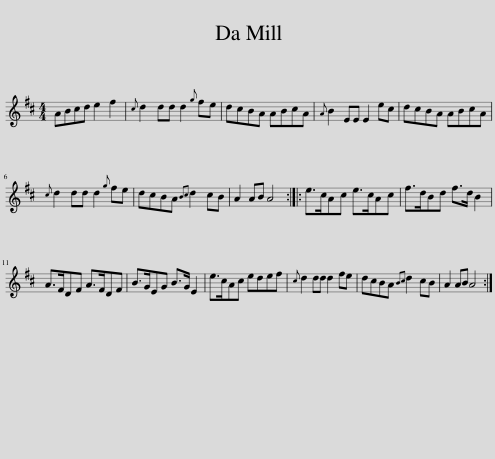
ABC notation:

X:1
L:1/8
M:4/4
I:linebreak $
K:D
V:1 treble
V:1
 ABcd e2 f2 |{c} d2 dd d2{g} fe | dcBA ABcA |{A} B2 EE E2 ec | dcBA ABcA |$ %5
{c} d2 dd d2{g} fe | dcBA{Bc} d2 cB | A2 AB A4 :: e>cAc e>cAc | f>dBd f>d B2 |$ %10
 A>FDF A>FDF | B>GEG B>G E2 | e>cAc edef |{c} d2 dd d2 fe | dcBA{Bc} d2 cB | %15
 A2 AB A4 :| %16
